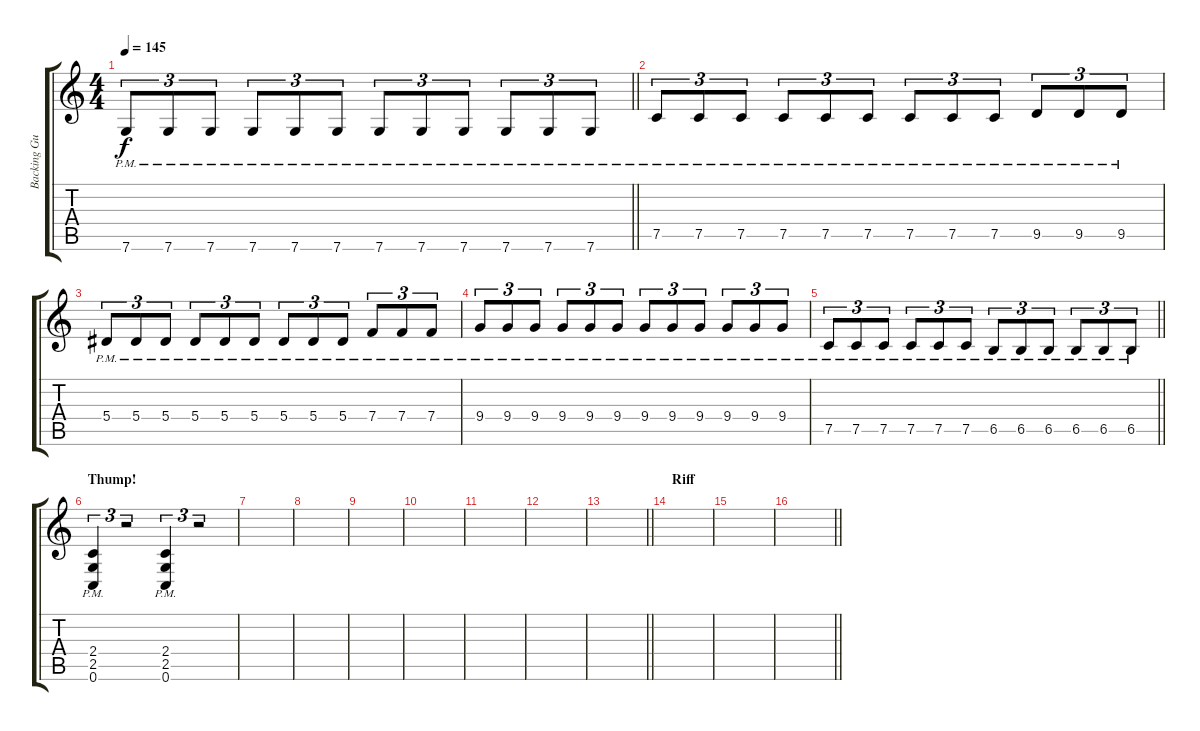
\track ("Backing Guitar" "Backing Gu") {instrument distortionguitar}
\staff {score tabs}
\tuning (C4 G3 Eb3 Bb2 F2 C2) {hide}
\ts (4 4)
\tempo 145
\clef g2
\barLineRight lightlight
\ks c
7.6{pm}.8{tu (3 2) dy f} 7.6{pm}.8{tu (3 2)} 7.6{pm}.8{tu (3 2)} 7.6{pm}.8{tu (3 2)} 7.6{pm}.8{tu (3 2)} 7.6{pm}.8{tu (3 2)} 7.6{pm}.8{tu (3 2)} 7.6{pm}.8{tu (3 2)} 7.6{pm}.8{tu (3 2)} 7.6{pm}.8{tu (3 2)} 7.6{pm}.8{tu (3 2)} 7.6{pm}.8{tu (3 2)} |
\section ("" "")
7.5{pm}.8{tu (3 2)} 7.5{pm}.8{tu (3 2)} 7.5{pm}.8{tu (3 2)} 7.5{pm}.8{tu (3 2)} 7.5{pm}.8{tu (3 2)} 7.5{pm}.8{tu (3 2)} 7.5{pm}.8{tu (3 2)} 7.5{pm}.8{tu (3 2)} 7.5{pm}.8{tu (3 2)} 9.5{pm}.8{tu (3 2)} 9.5{pm}.8{tu (3 2)} 9.5{pm}.8{tu (3 2)} |
5.4{pm}.8{tu (3 2)} 5.4{pm}.8{tu (3 2)} 5.4{pm}.8{tu (3 2)} 5.4{pm}.8{tu (3 2)} 5.4{pm}.8{tu (3 2)} 5.4{pm}.8{tu (3 2)} 5.4{pm}.8{tu (3 2)} 5.4{pm}.8{tu (3 2)} 5.4{pm}.8{tu (3 2)} 7.4{pm}.8{tu (3 2)} 7.4{pm}.8{tu (3 2)} 7.4{pm}.8{tu (3 2)} |
9.4{pm}.8{tu (3 2)} 9.4{pm}.8{tu (3 2)} 9.4{pm}.8{tu (3 2)} 9.4{pm}.8{tu (3 2)} 9.4{pm}.8{tu (3 2)} 9.4{pm}.8{tu (3 2)} 9.4{pm}.8{tu (3 2)} 9.4{pm}.8{tu (3 2)} 9.4{pm}.8{tu (3 2)} 9.4{pm}.8{tu (3 2)} 9.4{pm}.8{tu (3 2)} 9.4{pm}.8{tu (3 2)} |
\barLineRight lightlight
7.5{pm}.8{tu (3 2)} 7.5{pm}.8{tu (3 2)} 7.5{pm}.8{tu (3 2)} 7.5{pm}.8{tu (3 2)} 7.5{pm}.8{tu (3 2)} 7.5{pm}.8{tu (3 2)} 6.5{pm}.8{tu (3 2)} 6.5{pm}.8{tu (3 2)} 6.5{pm}.8{tu (3 2)} 6.5{pm}.8{tu (3 2)} 6.5{pm}.8{tu (3 2)} 6.5{pm}.8{tu (3 2)} |
\section ("" "Thump!")
(2.4{pm} 2.5{pm} 0.6{pm}).4{tu (3 2)} r.2{tu (3 2)} (2.4{pm} 2.5{pm} 0.6{pm}).4{tu (3 2)} r.2{tu (3 2)} |
|
|
|
|
|
|
\barLineRight lightlight
|
\section ("" "Riff")
|
|
\barLineRight lightlight
